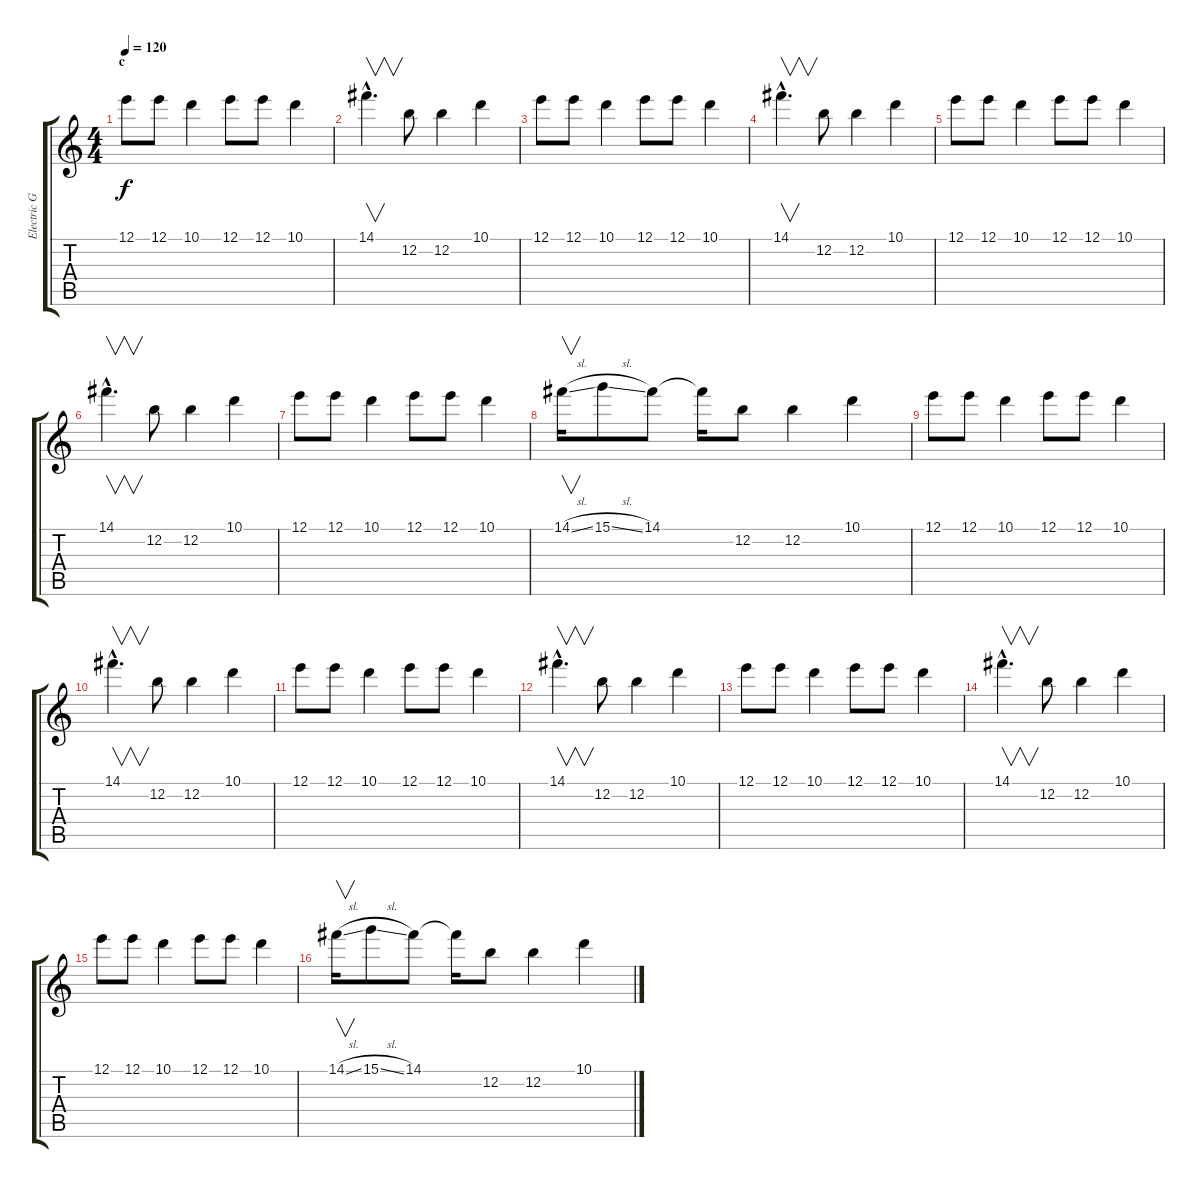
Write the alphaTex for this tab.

\track ("Electric Guitar" "Electric G") {instrument electricguitarclean}
\staff {score tabs}
\tuning (E4 B3 G3 D3 A2 E2) {hide}
\ts (4 4)
\section ("" "c")
\tempo 120
\clef g2
\ks c
12.1.8{dy f} 12.1.8 10.1.4 12.1.8 12.1.8 10.1.4 |
14.1{hac}.4{v d} 12.2.8 12.2.4 10.1.4 |
12.1.8 12.1.8 10.1.4 12.1.8 12.1.8 10.1.4 |
14.1{hac}.4{v d} 12.2.8 12.2.4 10.1.4 |
12.1.8 12.1.8 10.1.4 12.1.8 12.1.8 10.1.4 |
14.1{hac}.4{v d} 12.2.8 12.2.4 10.1.4 |
12.1.8 12.1.8 10.1.4 12.1.8 12.1.8 10.1.4 |
14.1{sl}.16{v} 15.1{sl}.8 14.1.8 14.1{t}.16 12.2.8 12.2.4 10.1.4 |
12.1.8 12.1.8 10.1.4 12.1.8 12.1.8 10.1.4 |
14.1{hac}.4{v d} 12.2.8 12.2.4 10.1.4 |
12.1.8 12.1.8 10.1.4 12.1.8 12.1.8 10.1.4 |
14.1{hac}.4{v d} 12.2.8 12.2.4 10.1.4 |
12.1.8 12.1.8 10.1.4 12.1.8 12.1.8 10.1.4 |
14.1{hac}.4{v d} 12.2.8 12.2.4 10.1.4 |
12.1.8 12.1.8 10.1.4 12.1.8 12.1.8 10.1.4 |
14.1{sl}.16{v} 15.1{sl}.8 14.1.8 14.1{t}.16 12.2.8 12.2.4 10.1.4
